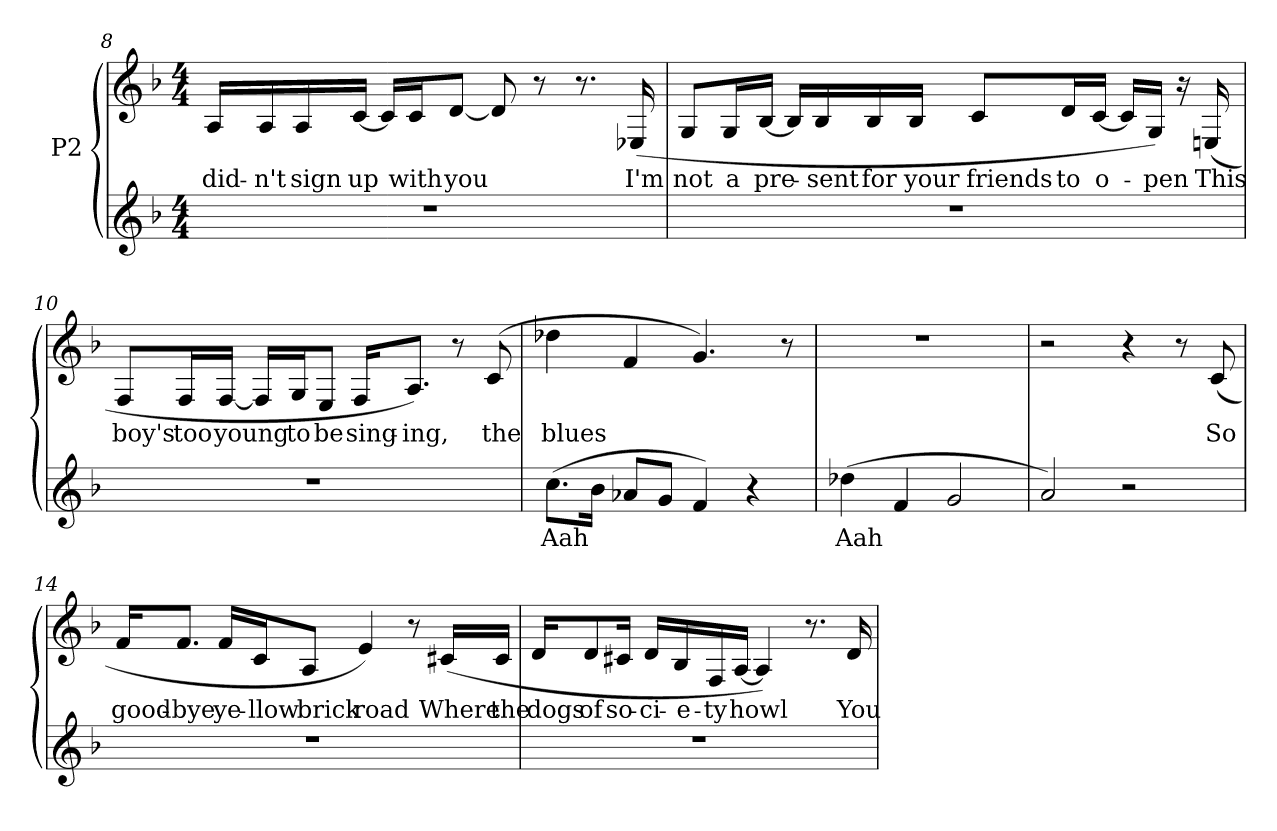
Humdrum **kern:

**kern	**text	**kern	**text
*part2	*part2	*part1	*part1
*staff2	*staff2	*staff1	*staff1
*I"P2	*	*	*
!!LO:LB:g=z
*clefG2	*	*clefG2	*
*k[b-]	*	*k[b-]	*
*F:	*	*F:	*
*M4/4	*	*M4/4	*
=8	=8	=8	=8
!	!	!	!LO:LY:b:color=#000000
1r	.	16Ai/LL	did-
!	!	!	!LO:LY:b:color=#000000
.	.	16Ai/	-n't
!	!	!	!LO:LY:b:color=#000000
.	.	16Ai/	sign
!	!	!	!LO:LY:b:color=#000000
.	.	[16ci/JJ	up
.	.	16ci/LL]	.
!	!	!	!LO:LY:b:color=#000000
.	.	16ci/J	with
!	!	!	!LO:LY:b:color=#000000
.	.	[8di/J	you
.	.	8di/]	.
.	.	8r	.
.	.	8.r	.
!	!	!	!LO:LY:b:color=#000000
.	.	(16E-Xi/	I'm
!!LO:LB:g=z
=9	=9	=9	=9
!	!	!	!LO:LY:b:color=#000000
1r	.	8Gi/L	not
!	!	!	!LO:LY:b:color=#000000
.	.	16Gi/L	a
!	!	!	!LO:LY:b:color=#000000
.	.	[16B-i/JJ	pre-
.	.	16B-i/LL]	.
!	!	!	!LO:LY:b:color=#000000
.	.	16B-i/	-sent
!	!	!	!LO:LY:b:color=#000000
.	.	16B-i/	for
!	!	!	!LO:LY:b:color=#000000
.	.	16B-i/JJ	your
!	!	!	!LO:LY:b:color=#000000
.	.	8ci/L	friends
!	!	!	!LO:LY:b:color=#000000
.	.	16di/L	to
!	!	!	!LO:LY:b:color=#000000
.	.	[16ci/JJ	o-
.	.	16ci/LL]	.
!	!	!	!LO:LY:b:color=#000000
.	.	16Gi/JJ)	-pen
.	.	16r	.
!	!	!	!LO:LY:b:color=#000000
.	.	(16Eni/	This
!!LO:LB:g=z
=10	=10	=10	=10
!	!	!	!LO:LY:b:color=#000000
1r	.	8Fi/L	boy's
!	!	!	!LO:LY:b:color=#000000
.	.	16Fi/L	too
!	!	!	!LO:LY:b:color=#000000
.	.	[16Fi/JJ	young
.	.	16Fi/LL]	.
!	!	!	!LO:LY:b:color=#000000
.	.	16Gi/J	to
!	!	!	!LO:LY:b:color=#000000
.	.	8Ei/J	be
!	!	!	!LO:LY:b:color=#000000
.	.	16Fi/KL	sing-
!	!	!	!LO:LY:b:color=#000000
.	.	8.Ai/J)	-ing,
.	.	8r	.
!	!	!	!LO:LY:b:color=#000000
.	.	(8ci/	the
!!LO:LB:g=z
=11	=11	=11	=11
!	!LO:LY:b:color=#000000	!	!
!	!	!	!LO:LY:b:color=#000000
(8.cci\L	Aah	4dd-Xi\	blues
16b-i\Jk	.	.	.
8a-Xi/L	.	4fi/	.
8gi/J	.	.	.
4fi/)	.	4.gi/)	.
4r	.	.	.
.	.	8r	.
=12	=12	=12	=12
!	!LO:LY:b:color=#000000	!	!
(4dd-Xi\	Aah	1r	.
4fi/	.	.	.
2gi/	.	.	.
=13	=13	=13	=13
2ai/)	.	2r	.
2r	.	4r	.
.	.	8r	.
!	!	!	!LO:LY:b:color=#000000
.	.	(8ci/	So
!!LO:LB:g=z
=14	=14	=14	=14
!	!	!	!LO:LY:b:color=#000000
1r	.	16fi/KL	good-
!	!	!	!LO:LY:b:color=#000000
.	.	8.fi/J	-bye
!	!	!	!LO:LY:b:color=#000000
.	.	16fi/LL	ye-
!	!	!	!LO:LY:b:color=#000000
.	.	16ci/J	-llow
!	!	!	!LO:LY:b:color=#000000
.	.	8Ai/J	brick
!	!	!	!LO:LY:b:color=#000000
.	.	4ei/)	road
.	.	8r	.
!	!	!	!LO:LY:b:color=#000000
.	.	(16c#Xi/LL	Where
!	!	!	!LO:LY:b:color=#000000
.	.	16c#i/JJ	the
!!LO:LB:g=z
=15	=15	=15	=15
!	!	!	!LO:LY:b:color=#000000
1r	.	16di/KL	dogs
!	!	!	!LO:LY:b:color=#000000
.	.	8di/	of
!	!	!	!LO:LY:b:color=#000000
.	.	16c#Xi/Jk	so-
!	!	!	!LO:LY:b:color=#000000
.	.	16di/LL	-ci-
!	!	!	!LO:LY:b:color=#000000
.	.	16B-i/	-e-
!	!	!	!LO:LY:b:color=#000000
.	.	16Fi/	-ty
!	!	!	!LO:LY:b:color=#000000
.	.	[16Ai/JJ	howl
.	.	4Ai/])	.
.	.	8.r	.
!	!	!	!LO:LY:b:color=#000000
.	.	16di/	You
=	=	=	=
*-	*-	*-	*-
